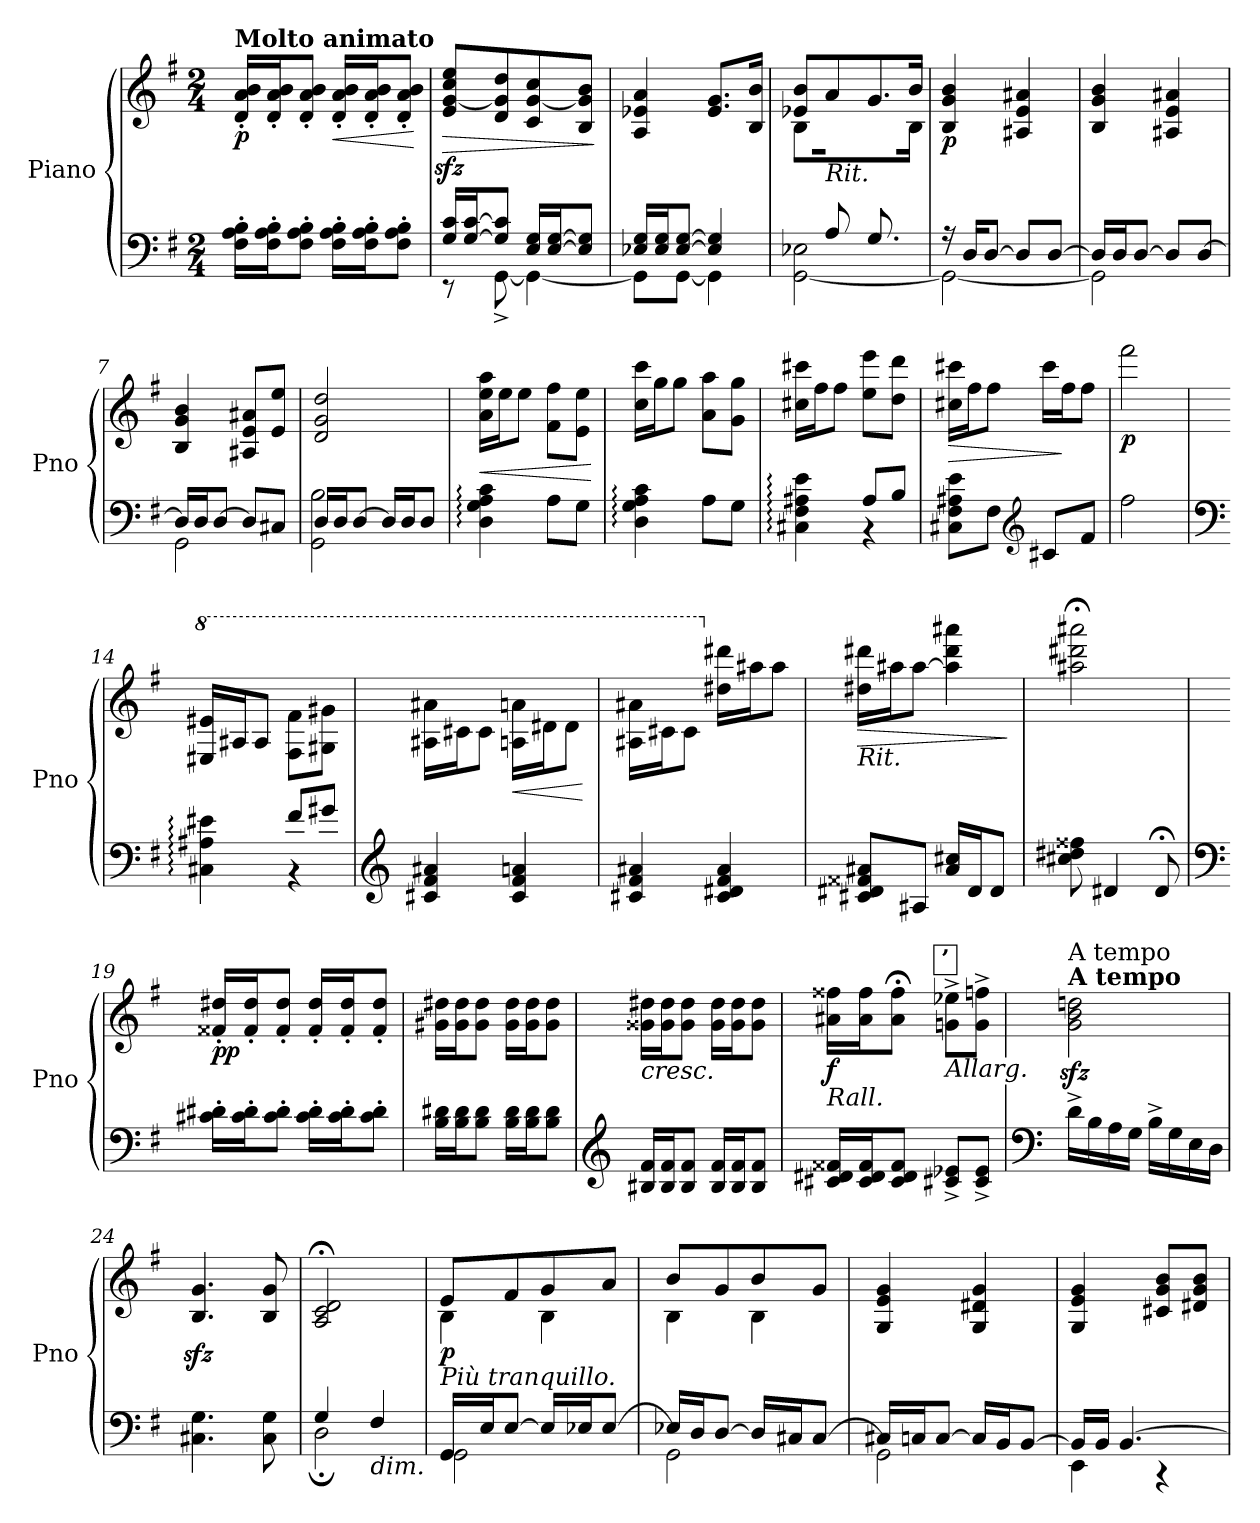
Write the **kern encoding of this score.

**kern	**kern	**dynam
*part1	*part1	*part1
*staff2	*staff1	*staff1/2
*I"Piano	*	*
*I'Pno	*	*
*clefF4	*clefG2	*
*k[f#]	*k[f#]	*
*M2/4	*M2/4	*
=1	=1	=1
!	!LO:TX:a:B:t=Molto animato	!
!	!	!LO:DY:b
16F#\' 16A\' 16B\'LL	16d/' 16a/' 16b/'LL	p
16F#\' 16A\' 16B\'J	16d/' 16a/' 16b/'J	.
8F#\' 8A\' 8B\'J	8d/' 8a/' 8b/'J	.
!	!	!LO:HP:b
16F#\' 16A\' 16B\'LL	16d/' 16a/' 16b/'LL	<
16F#\' 16A\' 16B\'J	16d/' 16a/' 16b/'J	.
8F#\' 8A\' 8B\'J	8d/' 8a/' 8b/'J	.
.	.	[
=2	=2	=2
*^	*	*
!	!	!	!LO:HP:b
16G/ 16c/LL	8r	8e/zz< [8g/zz< 8cc/zz< 8ee/zz<L	>
[16G/ [16c/J	.	.	.
8G/] 8c/]J	[8GG^\	8d/ 8g/] 8dd/	.
16E/ 16G/LL	4GG\_	8c/ [8g/ 8cc/	.
[16E/ [16G/J	.	.	.
8E/] 8G/]J	.	8B/ 8g/] 8b/J	.
*v	*v	*	*
.	.	]
=3	=3	=3
*^	*	*
16E-X/ 16G/LL	8GG\L]	4A/ 4e-X/ 4a/	.
16E-/ 16G/J	.	.	.
[8E-/ [8G/J	[8GG\J	.	.
4E-/] 4G/]	4GG\]	8.e-/ 8.g/L	.
.	.	16B/ 16b/Jk	.
=4	=4	=4	=4
*	*	*^	*
8ryy	[2GG\ 2E-X\	8e-X/ 8b/L	8B\L	.
!	!	!LO:TX:b:i:t=Rit.	!	!
8A/	.	8a/	16ryy	.
*	*	*v	*v	*
8.G/	.	8.g/	.
*	*	*^	*
16ryy	.	16b/Jk	16B\Jk	.
=5	=5	=5	=5	=5
!	!	!LO:TX:a:B:t=A tempo	!	!
!	!	!	!	!LO:DY:b
*	*	*v	*v	*
16r	2GG\_	4B/ 4g/ 4b/	p
16D/KL	.	.	.
[8D/J	.	.	.
8D/L]	.	4A#X/ 4e/ 4a#X/	.
[8D/J	.	.	.
=6	=6	=6	=6
16D/LL]	2GG\]	4B/ 4g/ 4b/	.
16D/J	.	.	.
[8D/J	.	.	.
8D/L]	.	4A#X/ 4e/ 4a#X/	.
[8D/J	.	.	.
=7	=7	=7	=7
16D/LL]	2GG\	4B/ 4g/ 4b/	.
16D/J	.	.	.
[8D/J	.	.	.
8D/L]	.	8A#X/ 8e/ 8a#X/L	.
8C#X/J	.	8e/ 8ee/J	.
!!LO:LB:g=z
=8	=8	=8	=8
16D/LL	2GG\ 2B\	2d/ 2g/ 2dd/	.
16D/J	.	.	.
[8D/J	.	.	.
16D/LL]	.	.	.
16D/J	.	.	.
8D/J	.	.	.
*v	*v	*	*
=9	=9	=9
!	!	!LO:HP:b
4D\: 4G\: 4A\: 4c\:	16a\ 16ee\ 16aa\LL	<
.	16ee\J	.
.	8ee\J	.
8A\L	8f#\ 8ff#\L	.
8G\J	8e\ 8ee\J	.
.	.	[
=10	=10	=10
4D\: 4G\: 4A\: 4c\:	16cc\ 16ccc\LL	.
.	16gg\J	.
.	8gg\J	.
8A\L	8a\ 8aa\L	.
8G\J	8g\ 8gg\J	.
=11	=11	=11
*^	*	*
4C#X\: 4F#\: 4A#X\: 4e\:	4ryy	16cc#X\ 16ccc#X\LL	.
.	.	16ff#\J	.
.	.	8ff#\J	.
8A#/L	4r	8ee\ 8eee\L	.
8B/J	.	8dd\ 8ddd\J	.
*v	*v	*	*
=12	=12	=12
!	!	!LO:HP:b
8C#X\ 8F#\ 8A#X\ 8e\L	16cc#X\ 16ccc#X\LL	>
.	16ff#\J	.
8F#\J	8ff#\J	.
*clefG2	*	*
8c#X/L	16ccc#\LL	.
.	16ff#\J	]
8f#/J	8ff#\J	.
=13	=13	=13
!	!	!LO:DY:b
2ff#\	2fff#\	p
=14	=14	=14
*clefF4	*	*
*^	*	*
*	*	*8va	*
4C#X\: 4A#X\: 4e#X\:	4ryy	16e#X/ 16ee#X/LL	.
.	.	16a#X/J	.
.	.	8a#/J	.
8f#/L	4r	8f#\ 8ff#\L	.
8g#X/J	.	8g#X\ 8gg#X\J	.
*v	*v	*	*
!!LO:LB:g=z
=15	=15	=15
*clefG2	*	*
4c#X/ 4f#/ 4a#X/	16a#X\ 16aa#X\LL	.
.	16cc#X\J	.
.	8cc#\J	.
!	!	!LO:HP:b
4c#/ 4f#/ 4an/	16an\ 16aan\LL	<
.	16dd#X\J	.
.	8dd#\J	.
.	.	[
=16	=16	=16
4c#X/ 4f#/ 4a#X/	16a#X\ 16aa#X\LL	.
.	16cc#X\J	.
.	8cc#\J	.
*	*X8va	*
4c#/ 4d#X/ 4f#/ 4a#/	16dd#X\ 16ddd#X\LL	.
.	16aa#X\J	.
.	8aa#\J	.
=17	=17	=17
!	!LO:TX:b:i:t=Rit.	!
!	!	!LO:HP:b
8c#X/ 8d#X/ 8f##X/ 8a#X/L	16dd#X\ 16ddd#X\LL	>
.	16aa#X\J	.
8A#X/J	[8aa#\J	.
16a#/ 16cc#X/LL	4aa#\] 4ddd#\ 4aaa#X\	.
16d#/J	.	.
8d#/J	.	.
.	.	]
=18	=18	=18
8cc#X\ 8dd#X\ 8ff##X\	2aa#X\;< 2ddd#X\;< 2aaa#X\;<	.
4d#X/	.	.
8d#;</	.	.
=19	=19	=19
*clefF4	*	*
!	!	!LO:DY:b
16c#X\' 16d#X\'LL	16f##X/' 16dd#X/'LL	pp
16c#\' 16d#\'J	16f##/' 16dd#/'J	.
8c#\' 8d#\'J	8f##/' 8dd#/'J	.
16c#\' 16d#\'LL	16f##/' 16dd#/'LL	.
16c#\' 16d#\'J	16f##/' 16dd#/'J	.
8c#\' 8d#\'J	8f##/' 8dd#/'J	.
!!LO:LB:g=z
=20	=20	=20
16B\ 16d#X\LL	16g#X\ 16dd#X\LL	.
16B\ 16d#\J	16g#\ 16dd#\J	.
8B\ 8d#\J	8g#\ 8dd#\J	.
16B\ 16d#\LL	16g#\ 16dd#\LL	.
16B\ 16d#\J	16g#\ 16dd#\J	.
8B\ 8d#\J	8g#\ 8dd#\J	.
=21	=21	=21
*clefG2	*	*
!	!LO:TX:b:i:t=cresc.	!
16B#X/ 16f#/LL	16g##X\ 16dd#X\LL	.
16B#/ 16f#/J	16g##\ 16dd#\J	.
8B#/ 8f#/J	8g##\ 8dd#\J	.
16B#/ 16f#/LL	16g##\ 16dd#\LL	.
16B#/ 16f#/J	16g##\ 16dd#\J	.
8B#/ 8f#/J	8g##\ 8dd#\J	.
!!LO:REH:place=s1:a:B:fs=14:t=’:qo=1
=22	=22	=22
!	!LO:TX:b:i:t=Rall.	!
!	!	!LO:DY:b
16c#X/ 16d#X/ 16f##X/LL	16a#X\ 16ff##X\LL	f
16c#/ 16d#/ 16f##/J	16a#\ 16ff##\J	.
8c#/ 8d#/ 8f##/J	8a#\;< 8ff##\;<J	.
!	!LO:TX:b:i:t=Allarg.	!
8c#X/^ 8e-X/^L	8gn\^ 8ee-X\^L	.
8c#/^ 8e-/^J	8g\^ 8ffn\^J	.
=23	=23	=23
*clefF4	*	*
!	!LO:TX:a:B:t=A tempo	!
!	!LO:TX:a:t=A tempo	!
16d^\LL	2g\zz< 2b\zz< 2ddn\zz<	.
16B\	.	.
16A\	.	.
16G\JJ	.	.
16B^\LL	.	.
16G\	.	.
16E\	.	.
16D\JJ	.	.
=24	=24	=24
4.C#X\ 4.G\	4.B/zz< 4.g/zz<	.
8C#\ 8G\	8B/ 8g/	.
=25	=25	=25
*^	*	*
4G/	2D;\	2A/;< 2c/;< 2d/;<	.
!LO:TX:b:i:t=dim.	!	!	!
4F#/	.	.	.
!!LO:PB:g=z
=26	=26	=26	=26
*	*	*^	*
!LO:TX:a:i:t=Più tranquillo.	!	!	!	!
!	!	!	!	!LO:DY:b
16GG/LL	2GG\	8e/L	4B\	p
16E/J	.	.	.	.
[8E/J	.	8f#/	.	.
16E/LL]	.	8g/	4B\	.
16E-X/J	.	.	.	.
[8E-/J	.	8a/J	.	.
=27	=27	=27	=27	=27
16E-X/LL]	2GG\	8b/L	4B\	.
16D/J	.	.	.	.
[8D/J	.	8g/	.	.
16D/LL]	.	8b/	4B\	.
16C#X/J	.	.	.	.
[8C#/J	.	8g/J	.	.
*	*	*v	*v	*
=28	=28	=28	=28
16C#X/LL]	2GG\	4G/ 4e/ 4g/	.
16Cn/J	.	.	.
[8C/J	.	.	.
16C/LL]	.	4G/ 4d#X/ 4g/	.
16BB/J	.	.	.
[8BB/J	.	.	.
=29	=29	=29	=29
16BB/LL]	4EE\	4G/ 4e/ 4g/	.
16BB/JJ	.	.	.
[4.BB/	.	.	.
.	4r	8c#X/ 8g/ 8b/L	.
.	.	8d#X/ 8g/ 8b/J	.
*v	*v	*	*
=	=	=
*-	*-	*-
